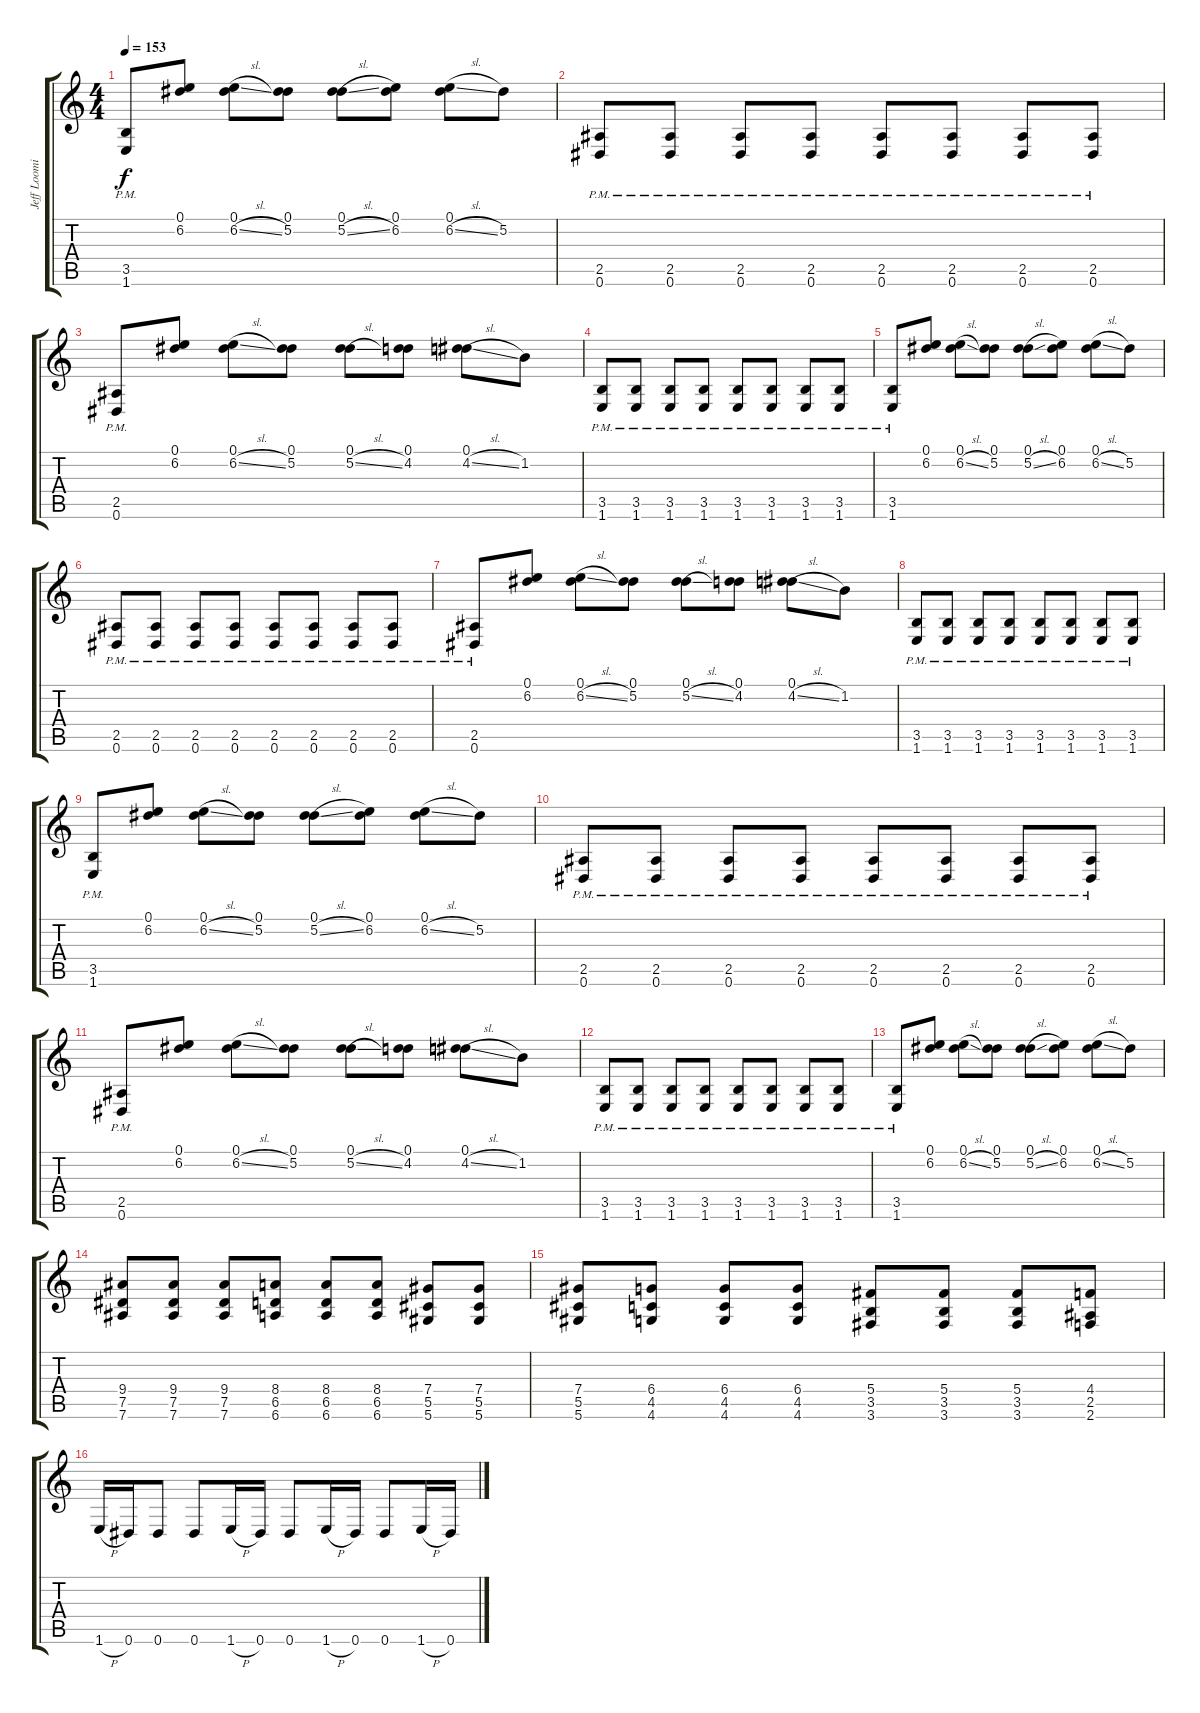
\track ("Jeff Loomis" "Jeff Loomi") {instrument distortionguitar}
\staff {score tabs}
\tuning (Eb4 Bb3 Gb3 Db3 Ab2 Eb2) {hide}
\ts (4 4)
\tempo 153
\clef g2
\ks c
(3.5{pm} 1.6{pm}).8{dy f} (0.1 6.2).8 (0.1 6.2{sl}).8 (0.1 5.2).8 (0.1 5.2{sl}).8 (0.1 6.2).8 (0.1 6.2{sl}).8 5.2.8 |
(2.5{pm} 0.6{pm}).8 (2.5{pm} 0.6{pm}).8 (2.5{pm} 0.6{pm}).8 (2.5{pm} 0.6{pm}).8 (2.5{pm} 0.6{pm}).8 (2.5{pm} 0.6{pm}).8 (2.5{pm} 0.6{pm}).8 (2.5{pm} 0.6{pm}).8 |
(2.5{pm} 0.6{pm}).8 (0.1 6.2).8 (0.1 6.2{sl}).8 (0.1 5.2).8 (0.1 5.2{sl}).8 (0.1 4.2).8 (0.1 4.2{sl}).8 1.2.8 |
(3.5{pm} 1.6{pm}).8 (3.5{pm} 1.6{pm}).8 (3.5{pm} 1.6{pm}).8 (3.5{pm} 1.6{pm}).8 (3.5{pm} 1.6{pm}).8 (3.5{pm} 1.6{pm}).8 (3.5{pm} 1.6{pm}).8 (3.5{pm} 1.6{pm}).8 |
(3.5{pm} 1.6{pm}).8 (0.1 6.2).8 (0.1 6.2{sl}).8 (0.1 5.2).8 (0.1 5.2{sl}).8 (0.1 6.2).8 (0.1 6.2{sl}).8 5.2.8 |
(2.5{pm} 0.6{pm}).8 (2.5{pm} 0.6{pm}).8 (2.5{pm} 0.6{pm}).8 (2.5{pm} 0.6{pm}).8 (2.5{pm} 0.6{pm}).8 (2.5{pm} 0.6{pm}).8 (2.5{pm} 0.6{pm}).8 (2.5{pm} 0.6{pm}).8 |
(2.5{pm} 0.6{pm}).8 (0.1 6.2).8 (0.1 6.2{sl}).8 (0.1 5.2).8 (0.1 5.2{sl}).8 (0.1 4.2).8 (0.1 4.2{sl}).8 1.2.8 |
(3.5{pm} 1.6{pm}).8 (3.5{pm} 1.6{pm}).8 (3.5{pm} 1.6{pm}).8 (3.5{pm} 1.6{pm}).8 (3.5{pm} 1.6{pm}).8 (3.5{pm} 1.6{pm}).8 (3.5{pm} 1.6{pm}).8 (3.5{pm} 1.6{pm}).8 |
(3.5{pm} 1.6{pm}).8 (0.1 6.2).8 (0.1 6.2{sl}).8 (0.1 5.2).8 (0.1 5.2{sl}).8 (0.1 6.2).8 (0.1 6.2{sl}).8 5.2.8 |
(2.5{pm} 0.6{pm}).8 (2.5{pm} 0.6{pm}).8 (2.5{pm} 0.6{pm}).8 (2.5{pm} 0.6{pm}).8 (2.5{pm} 0.6{pm}).8 (2.5{pm} 0.6{pm}).8 (2.5{pm} 0.6{pm}).8 (2.5{pm} 0.6{pm}).8 |
(2.5{pm} 0.6{pm}).8 (0.1 6.2).8 (0.1 6.2{sl}).8 (0.1 5.2).8 (0.1 5.2{sl}).8 (0.1 4.2).8 (0.1 4.2{sl}).8 1.2.8 |
(3.5{pm} 1.6{pm}).8 (3.5{pm} 1.6{pm}).8 (3.5{pm} 1.6{pm}).8 (3.5{pm} 1.6{pm}).8 (3.5{pm} 1.6{pm}).8 (3.5{pm} 1.6{pm}).8 (3.5{pm} 1.6{pm}).8 (3.5{pm} 1.6{pm}).8 |
(3.5{pm} 1.6{pm}).8 (0.1 6.2).8 (0.1 6.2{sl}).8 (0.1 5.2).8 (0.1 5.2{sl}).8 (0.1 6.2).8 (0.1 6.2{sl}).8 5.2.8 |
(9.4 7.5 7.6).8 (9.4 7.5 7.6).8 (9.4 7.5 7.6).8 (8.4 6.5 6.6).8 (8.4 6.5 6.6).8 (8.4 6.5 6.6).8 (7.4 5.5 5.6).8 (7.4 5.5 5.6).8 |
(7.4 5.5 5.6).8 (6.4 4.5 4.6).8 (6.4 4.5 4.6).8 (6.4 4.5 4.6).8 (5.4 3.5 3.6).8 (5.4 3.5 3.6).8 (5.4 3.5 3.6).8 (4.4 2.5 2.6).8 |
1.6{h}.16 0.6.16 0.6.8 0.6.8 1.6{h}.16 0.6.16 0.6.8 1.6{h}.16 0.6.16 0.6.8 1.6{h}.16 0.6.16
